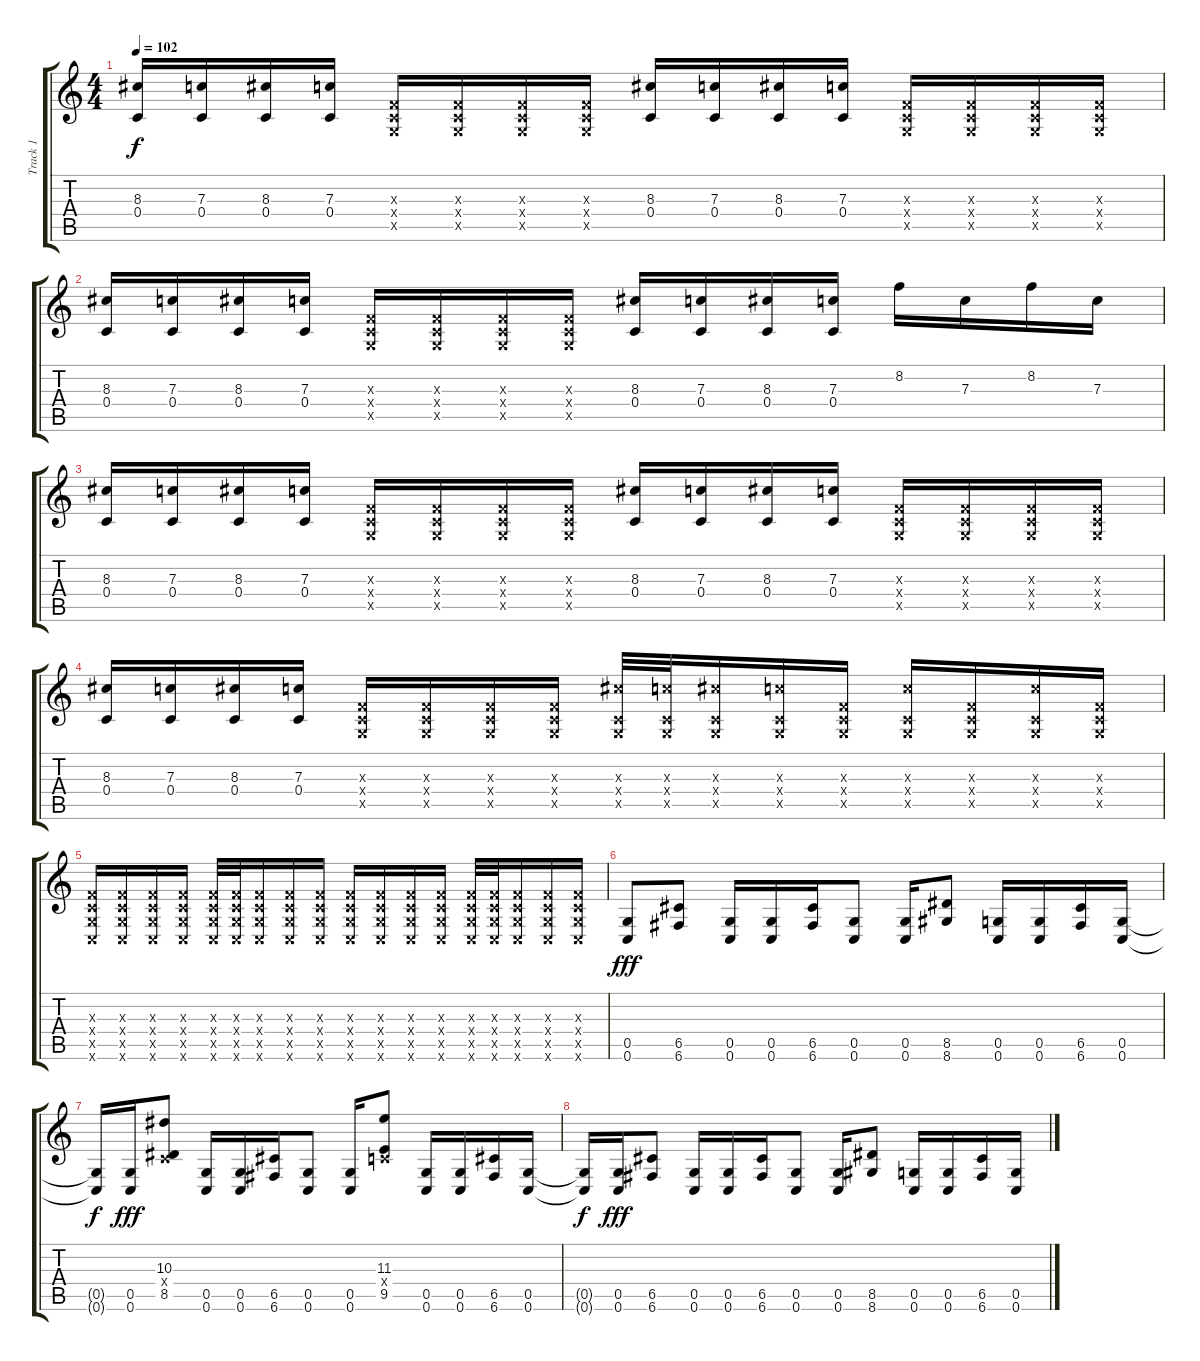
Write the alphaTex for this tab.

\track ("Track 1" "Track 1") {instrument distortionguitar}
\staff {score tabs}
\tuning (D4 A3 F3 C3 G2 C2) {hide}
\ts (4 4)
\tempo 102
\clef g2
\ks c
(8.3 0.4).16{dy f instrument distortionguitar} (7.3 0.4).16 (8.3 0.4).16 (7.3 0.4).16 (0.3{x} 0.4{x} 0.5{x}).16 (0.3{x} 0.4{x} 0.5{x}).16 (0.3{x} 0.4{x} 0.5{x}).16 (0.3{x} 0.4{x} 0.5{x}).16 (8.3 0.4).16 (7.3 0.4).16 (8.3 0.4).16 (7.3 0.4).16 (0.3{x} 0.4{x} 0.5{x}).16 (0.3{x} 0.4{x} 0.5{x}).16 (0.3{x} 0.4{x} 0.5{x}).16 (0.3{x} 0.4{x} 0.5{x}).16 |
(8.3 0.4).16 (7.3 0.4).16 (8.3 0.4).16 (7.3 0.4).16 (0.3{x} 0.4{x} 0.5{x}).16 (0.3{x} 0.4{x} 0.5{x}).16 (0.3{x} 0.4{x} 0.5{x}).16 (0.3{x} 0.4{x} 0.5{x}).16 (8.3 0.4).16 (7.3 0.4).16 (8.3 0.4).16 (7.3 0.4).16 8.2.16 7.3.16 8.2.16 7.3.16 |
(8.3 0.4).16 (7.3 0.4).16 (8.3 0.4).16 (7.3 0.4).16 (0.3{x} 0.4{x} 0.5{x}).16 (0.3{x} 0.4{x} 0.5{x}).16 (0.3{x} 0.4{x} 0.5{x}).16 (0.3{x} 0.4{x} 0.5{x}).16 (8.3 0.4).16 (7.3 0.4).16 (8.3 0.4).16 (7.3 0.4).16 (0.3{x} 0.4{x} 0.5{x}).16 (0.3{x} 0.4{x} 0.5{x}).16 (0.3{x} 0.4{x} 0.5{x}).16 (0.3{x} 0.4{x} 0.5{x}).16 |
(8.3 0.4).16 (7.3 0.4).16 (8.3 0.4).16 (7.3 0.4).16 (0.3{x} 0.4{x} 0.5{x}).16 (0.3{x} 0.4{x} 0.5{x}).16 (0.3{x} 0.4{x} 0.5{x}).16 (0.3{x} 0.4{x} 0.5{x}).16 (8.3{x} 0.4{x} 0.5{x}).32 (7.3{x} 0.4{x} 0.5{x}).32 (8.3{x} 0.4{x} 0.5{x}).16 (7.3{x} 0.4{x} 0.5{x}).16 (0.3{x} 0.4{x} 0.5{x}).16 (7.3{x} 0.4{x} 0.5{x}).16 (0.3{x} 0.4{x} 0.5{x}).16 (7.3{x} 0.4{x} 0.5{x}).16 (0.3{x} 0.4{x} 0.5{x}).16 |
(0.3{x} 0.4{x} 0.5{x} 0.6{x}).16 (0.3{x} 0.4{x} 0.5{x} 0.6{x}).16 (0.3{x} 0.4{x} 0.5{x} 0.6{x}).16 (0.3{x} 0.4{x} 0.5{x} 0.6{x}).16 (0.3{x} 0.4{x} 0.5{x} 0.6{x}).32 (0.3{x} 0.4{x} 0.5{x} 0.6{x}).32 (0.3{x} 0.4{x} 0.5{x} 0.6{x}).16 (0.3{x} 0.4{x} 0.5{x} 0.6{x}).16 (0.3{x} 0.4{x} 0.5{x} 0.6{x}).16 (0.3{x} 0.4{x} 0.5{x} 0.6{x}).16 (0.3{x} 0.4{x} 0.5{x} 0.6{x}).16 (0.3{x} 0.4{x} 0.5{x} 0.6{x}).16 (0.3{x} 0.4{x} 0.5{x} 0.6{x}).16 (0.3{x} 0.4{x} 0.5{x} 0.6{x}).32 (0.3{x} 0.4{x} 0.5{x} 0.6{x}).32 (0.3{x} 0.4{x} 0.5{x} 0.6{x}).16 (0.3{x} 0.4{x} 0.5{x} 0.6{x}).16 (0.3{x} 0.4{x} 0.5{x} 0.6{x}).16 |
(0.5 0.6).8{dy fff} (6.5 6.6).8 (0.5 0.6).16 (0.5 0.6).16 (6.5 6.6).16 (0.5 0.6).8 (0.5 0.6).16 (8.5 8.6).8 (0.5 0.6).16 (0.5 0.6).16 (6.5 6.6).16 (0.5 0.6).16 |
(0.5{t} 0.6{t}).16{dy f} (0.5 0.6).16{dy fff} (10.3 0.4{x} 8.5).8 (0.5 0.6).16 (0.5 0.6).16 (6.5 6.6).16 (0.5 0.6).8 (0.5 0.6).16 (11.3 0.4{x} 9.5).8 (0.5 0.6).16 (0.5 0.6).16 (6.5 6.6).16 (0.5 0.6).16 |
(0.5{t} 0.6{t}).16{dy f} (0.5 0.6).16{dy fff} (6.5 6.6).8 (0.5 0.6).16 (0.5 0.6).16 (6.5 6.6).16 (0.5 0.6).8 (0.5 0.6).16 (8.5 8.6).8 (0.5 0.6).16 (0.5 0.6).16 (6.5 6.6).16 (0.5 0.6).16
